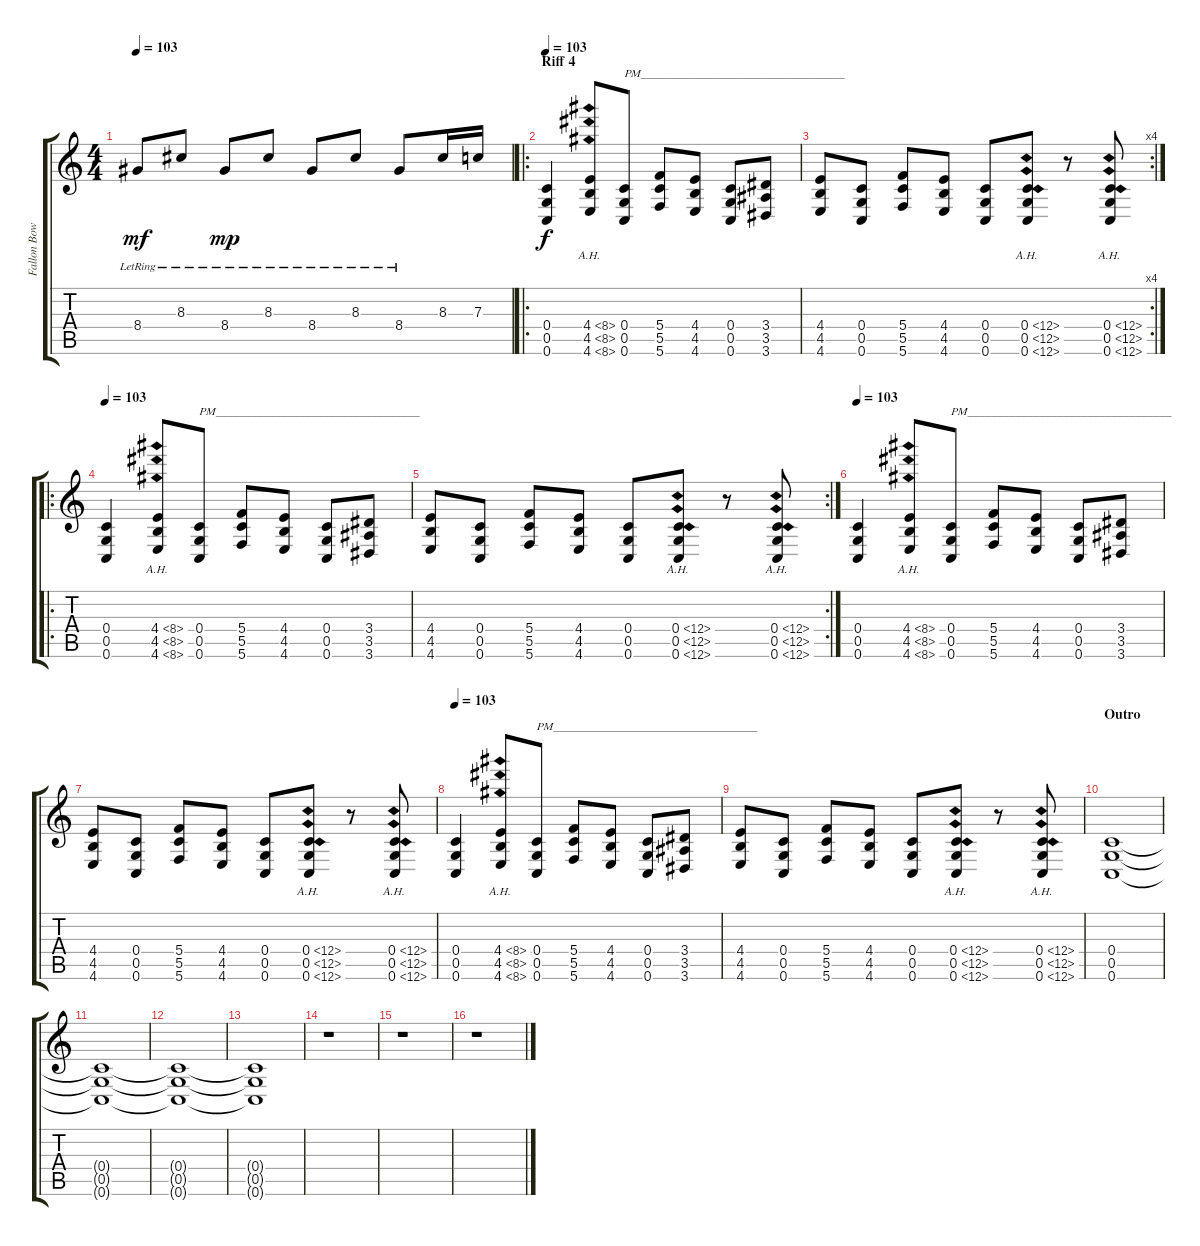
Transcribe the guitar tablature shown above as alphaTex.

\track ("Fallon Bowman - Guitar" "Fallon Bow") {instrument acousticguitarsteel}
\staff {score tabs}
\tuning (D4 A3 F3 C3 G2 C2) {hide}
\ts (4 4)
\tempo 103
\clef g2
\ks c
8.4{lr}.8{dy mf} 8.3{lr}.8 8.4{lr}.8{dy mp} 8.3{lr}.8 8.4{lr}.8 8.3{lr}.8 8.4{lr}.8 8.3.16 7.3.16 |
\ro
\section ("" "Riff 4")
\tempo 103
(0.4 0.5 0.6).4{dy f volume 10 balance 4 instrument overdrivenguitar} (4.4{ah 4} 4.5{ah 4} 4.6{ah 4}).8 (0.4 0.5 0.6).8{txt "PM__________________________________" volume 12 balance 4 instrument electricguitarmuted} (5.4 5.5 5.6).8 (4.4 4.5 4.6).8 (0.4 0.5 0.6).8 (3.4 3.5 3.6).8 |
\rc 4
(4.4 4.5 4.6).8 (0.4 0.5 0.6).8 (5.4 5.5 5.6).8 (4.4 4.5 4.6).8 (0.4 0.5 0.6).8 (0.4{ah 12} 0.5{ah 12} 0.6{ah 12}).8{volume 10 balance 4 instrument overdrivenguitar} r.8 (0.4{ah 12} 0.5{ah 12} 0.6{ah 12}).8 |
\ro
\tempo 103
(0.4 0.5 0.6).4{volume 10 balance 4 instrument overdrivenguitar} (4.4{ah 4} 4.5{ah 4} 4.6{ah 4}).8 (0.4 0.5 0.6).8{txt "PM__________________________________" volume 12 balance 4 instrument electricguitarmuted} (5.4 5.5 5.6).8 (4.4 4.5 4.6).8 (0.4 0.5 0.6).8 (3.4 3.5 3.6).8 |
\rc 2
(4.4 4.5 4.6).8 (0.4 0.5 0.6).8 (5.4 5.5 5.6).8 (4.4 4.5 4.6).8 (0.4 0.5 0.6).8 (0.4{ah 12} 0.5{ah 12} 0.6{ah 12}).8{volume 10 balance 4 instrument overdrivenguitar} r.8 (0.4{ah 12} 0.5{ah 12} 0.6{ah 12}).8 |
\tempo 103
(0.4 0.5 0.6).4{volume 10 balance 4 instrument overdrivenguitar} (4.4{ah 4} 4.5{ah 4} 4.6{ah 4}).8 (0.4 0.5 0.6).8{txt "PM__________________________________" volume 12 balance 4 instrument electricguitarmuted} (5.4 5.5 5.6).8 (4.4 4.5 4.6).8 (0.4 0.5 0.6).8 (3.4 3.5 3.6).8 |
(4.4 4.5 4.6).8 (0.4 0.5 0.6).8 (5.4 5.5 5.6).8 (4.4 4.5 4.6).8 (0.4 0.5 0.6).8 (0.4{ah 12} 0.5{ah 12} 0.6{ah 12}).8{volume 10 balance 4 instrument overdrivenguitar} r.8 (0.4{ah 12} 0.5{ah 12} 0.6{ah 12}).8 |
\tempo 103
(0.4 0.5 0.6).4{volume 10 balance 4 instrument overdrivenguitar} (4.4{ah 4} 4.5{ah 4} 4.6{ah 4}).8 (0.4 0.5 0.6).8{txt "PM__________________________________" volume 12 balance 4 instrument electricguitarmuted} (5.4 5.5 5.6).8 (4.4 4.5 4.6).8 (0.4 0.5 0.6).8 (3.4 3.5 3.6).8 |
(4.4 4.5 4.6).8 (0.4 0.5 0.6).8 (5.4 5.5 5.6).8 (4.4 4.5 4.6).8 (0.4 0.5 0.6).8 (0.4{ah 12} 0.5{ah 12} 0.6{ah 12}).8{volume 10 balance 4 instrument overdrivenguitar} r.8 (0.4{ah 12} 0.5{ah 12} 0.6{ah 12}).8 |
\section ("" "Outro")
(0.4 0.5 0.6).1{volume 6} |
(0.4{t} 0.5{t} 0.6{t}).1 |
(0.4{t} 0.5{t} 0.6{t}).1{volume 2} |
(0.4{t} 0.5{t} 0.6{t}).1 |
r.1 |
r.1 |
r.1
